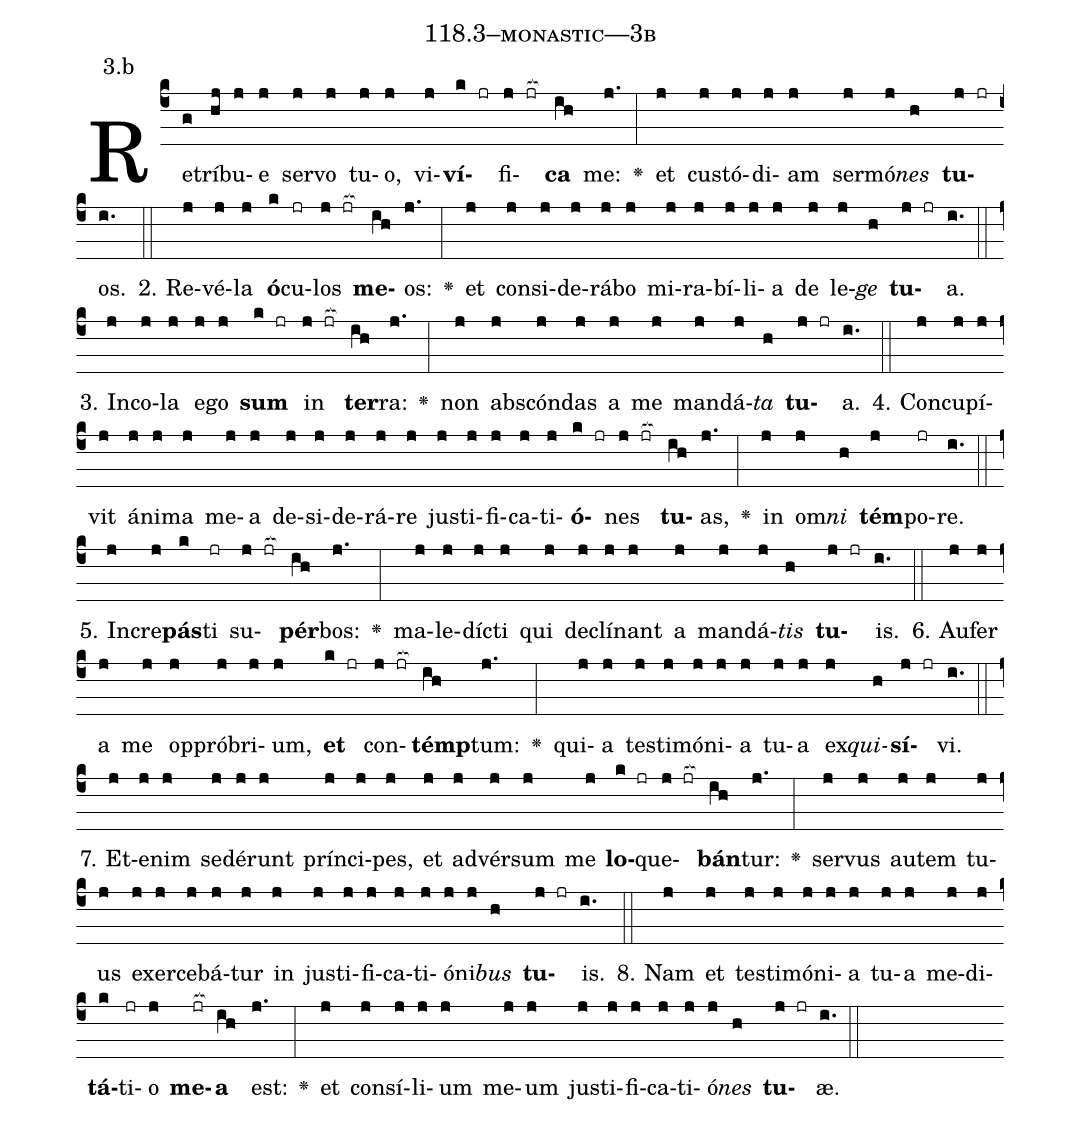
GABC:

name: 118.3--monastic---3b;
annotation: 3.b;
%%
(c4)Re(g)trí(hj)bu(j)e(j) ser(j)vo(j) tu(j)o,(j) vi(j)<b>ví</b>(k jr)fi(j jr[ocb:1{])<b>ca</b>(ih[ocb:0}]) me:(j.) <v>\greheightstar</v>(:) et(j) cus(j)tó(j)di(j)am(j) ser(j)mó(j)<i>nes</i>(h) <b>tu</b>(j jr)os.(i.) (::)
2. Re(j)vé(j)la(j) <b>ó</b>(k)cu(jr)los(j jr[ocb:1{]) <b>me</b>(ih[ocb:0}])os:(j.) <v>\greheightstar</v>(:) et(j) con(j)si(j)de(j)rá(j)bo(j) mi(j)ra(j)bí(j)li(j)a(j) de(j) le(j)<i>ge</i>(h) <b>tu</b>(j jr)a.(i.) (::)
3. In(j)co(j)la(j) e(j)go(j) <b>sum</b>(k jr) in(j jr[ocb:1{]) <b>ter</b>(ih[ocb:0}])ra:(j.) <v>\greheightstar</v>(:) non(j) abs(j)cón(j)das(j) a(j) me(j) man(j)dá(j)<i>ta</i>(h) <b>tu</b>(j jr)a.(i.) (::)
4. Con(j)cu(j)pí(j)vit(j) á(j)ni(j)ma(j) me(j)a(j) de(j)si(j)de(j)rá(j)re(j) jus(j)ti(j)fi(j)ca(j)ti(j)<b>ó</b>(k jr)nes(j jr[ocb:1{]) <b>tu</b>(ih[ocb:0}])as,(j.) <v>\greheightstar</v>(:) in(j) om(j)<i>ni</i>(h) <b>tém</b>(j)po(jr)re.(i.) (::)
5. In(j)cre(j)<b>pás</b>(k)ti(jr) su(j jr[ocb:1{])<b>pér</b>(ih[ocb:0}])bos:(j.) <v>\greheightstar</v>(:) ma(j)le(j)díc(j)ti(j) qui(j) de(j)clí(j)nant(j) a(j) man(j)dá(j)<i>tis</i>(h) <b>tu</b>(j jr)is.(i.) (::)
6. Au(j)fer(j) a(j) me(j) op(j)pró(j)bri(j)um,(j) <b>et</b>(k jr) con(j jr[ocb:1{])<b>témp</b>(ih[ocb:0}])tum:(j.) <v>\greheightstar</v>(:) qui(j)a(j) tes(j)ti(j)mó(j)ni(j)a(j) tu(j)a(j) ex(j)<i>qui</i>(h)<b>sí</b>(j jr)vi.(i.) (::)
7. Et(j)e(j)nim(j) se(j)dé(j)runt(j) prín(j)ci(j)pes,(j) et(j) ad(j)vér(j)sum(j) me(j) <b>lo</b>(k jr)que(j jr[ocb:1{])<b>bán</b>(ih[ocb:0}])tur:(j.) <v>\greheightstar</v>(:) ser(j)vus(j) au(j)tem(j) tu(j)us(j) ex(j)er(j)ce(j)bá(j)tur(j) in(j) jus(j)ti(j)fi(j)ca(j)ti(j)ó(j)ni(j)<i>bus</i>(h) <b>tu</b>(j jr)is.(i.) (::)
8. Nam(j) et(j) tes(j)ti(j)mó(j)ni(j)a(j) tu(j)a(j) me(j)di(j)<b>tá</b>(k)ti(jr)o(j) <b>me</b>(jr[ocb:1{])<b>a</b>(ih[ocb:0}]) est:(j.) <v>\greheightstar</v>(:) et(j) con(j)sí(j)li(j)um(j) me(j)um(j) jus(j)ti(j)fi(j)ca(j)ti(j)ó(j)<i>nes</i>(h) <b>tu</b>(j jr)æ.(i.) (::)
